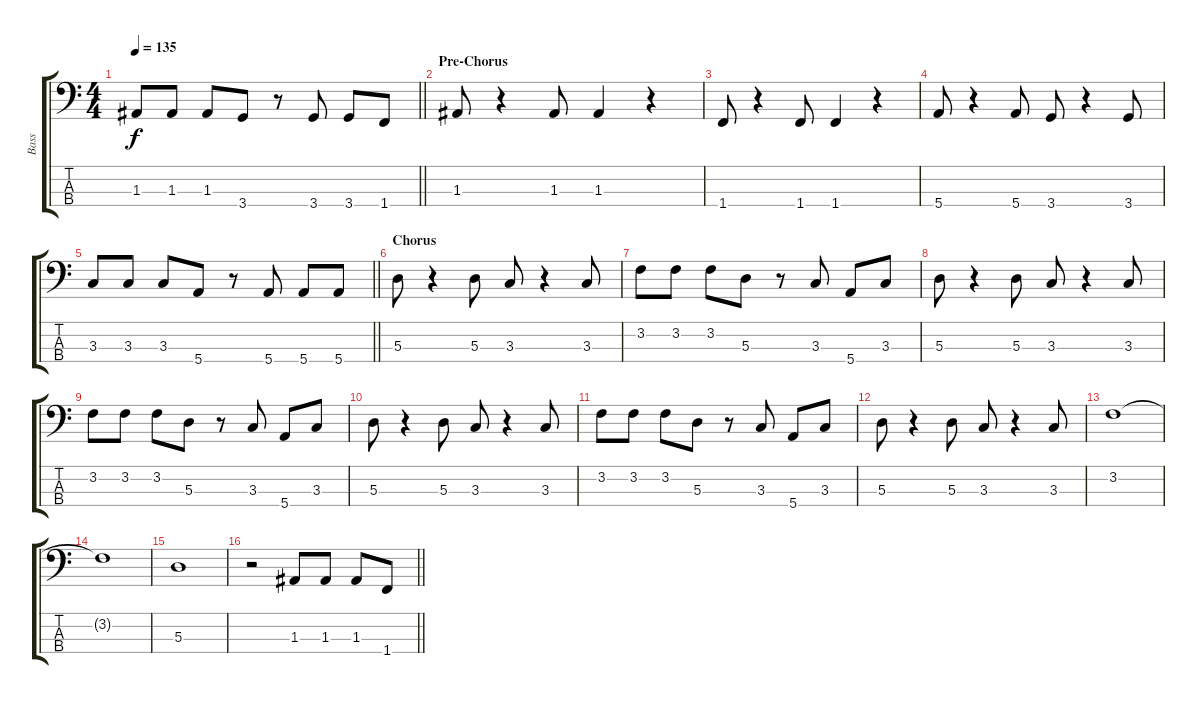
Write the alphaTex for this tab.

\track ("Bass" "Bass") {instrument electricbassfinger}
\staff {score tabs}
\tuning (G2 D2 A1 E1) {hide}
\ts (4 4)
\tempo 135
\clef f4
\barLineRight lightlight
\ks c
1.3.8{dy f} 1.3.8 1.3.8 3.4.8 r.8 3.4.8 3.4.8 1.4.8 |
\section ("" "Pre-Chorus")
1.3.8 r.4 1.3.8 1.3.4 r.4 |
1.4.8 r.4 1.4.8 1.4.4 r.4 |
5.4.8 r.4 5.4.8 3.4.8 r.4 3.4.8 |
\barLineRight lightlight
3.3.8 3.3.8 3.3.8 5.4.8 r.8 5.4.8 5.4.8 5.4.8 |
\section ("" "Chorus")
5.3.8 r.4 5.3.8 3.3.8 r.4 3.3.8 |
3.2.8 3.2.8 3.2.8 5.3.8 r.8 3.3.8 5.4.8 3.3.8 |
5.3.8 r.4 5.3.8 3.3.8 r.4 3.3.8 |
3.2.8 3.2.8 3.2.8 5.3.8 r.8 3.3.8 5.4.8 3.3.8 |
5.3.8 r.4 5.3.8 3.3.8 r.4 3.3.8 |
3.2.8 3.2.8 3.2.8 5.3.8 r.8 3.3.8 5.4.8 3.3.8 |
5.3.8 r.4 5.3.8 3.3.8 r.4 3.3.8 |
3.2.1 |
3.2{t}.1 |
5.3.1 |
\barLineRight lightlight
r.2 1.3.8 1.3.8 1.3.8 1.4.8
